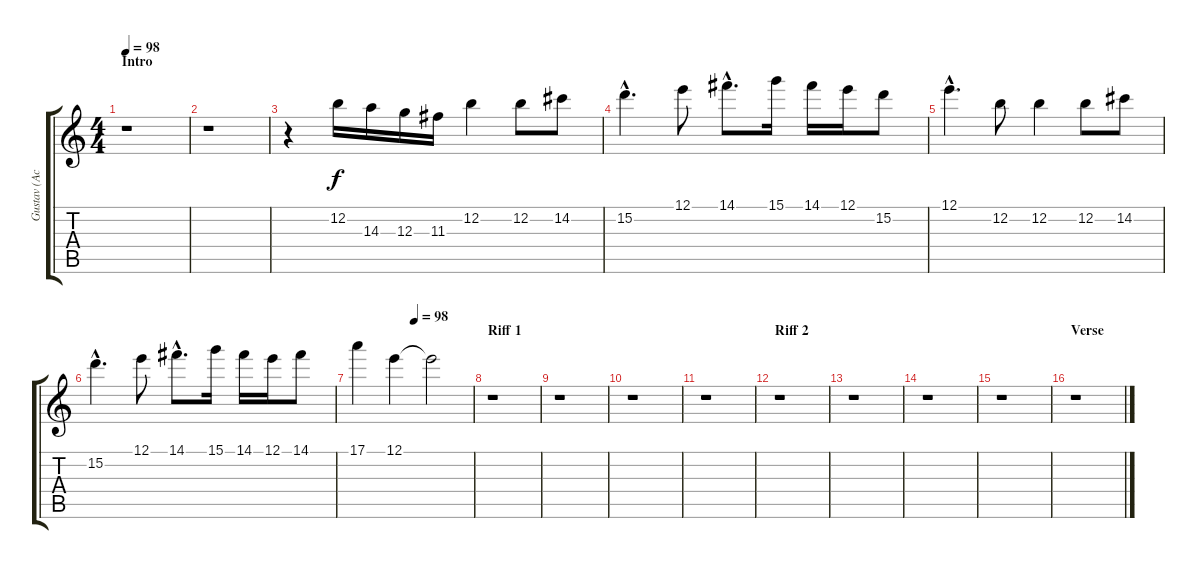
\track ("Gustav (Acous.)" "Gustav (Ac") {instrument electricguitarclean}
\staff {score tabs}
\tuning (E4 B3 G3 D3 A2 E2) {hide}
\ts (4 4)
\section ("" "Intro")
\tempo 98
\tempo 60
\tempo 98
\clef g2
\ks c
r.1{dy f instrument electricguitarclean} |
r.1 |
r.4 12.2.16 14.3.16 12.3.16 11.3.16 12.2.4 12.2.8 14.2.8 |
15.2{hac}.4{d} 12.1.8 14.1{hac}.8{d} 15.1.16 14.1.16 12.1.16 15.2.8 |
12.1{hac}.4{d} 12.2.8 12.2.4 12.2.8 14.2.8 |
15.2{hac}.4{d} 12.1.8 14.1{hac}.8{d} 15.1.16 14.1.16 12.1.16 14.1.8 |
\tempo (98 0.5)
17.1.4 12.1.4 12.1{t}.2 |
\section ("" "Riff 1")
r.1 |
r.1 |
r.1 |
r.1 |
\section ("" "Riff 2")
r.1 |
r.1 |
r.1 |
r.1 |
\section ("" "Verse")
r.1
